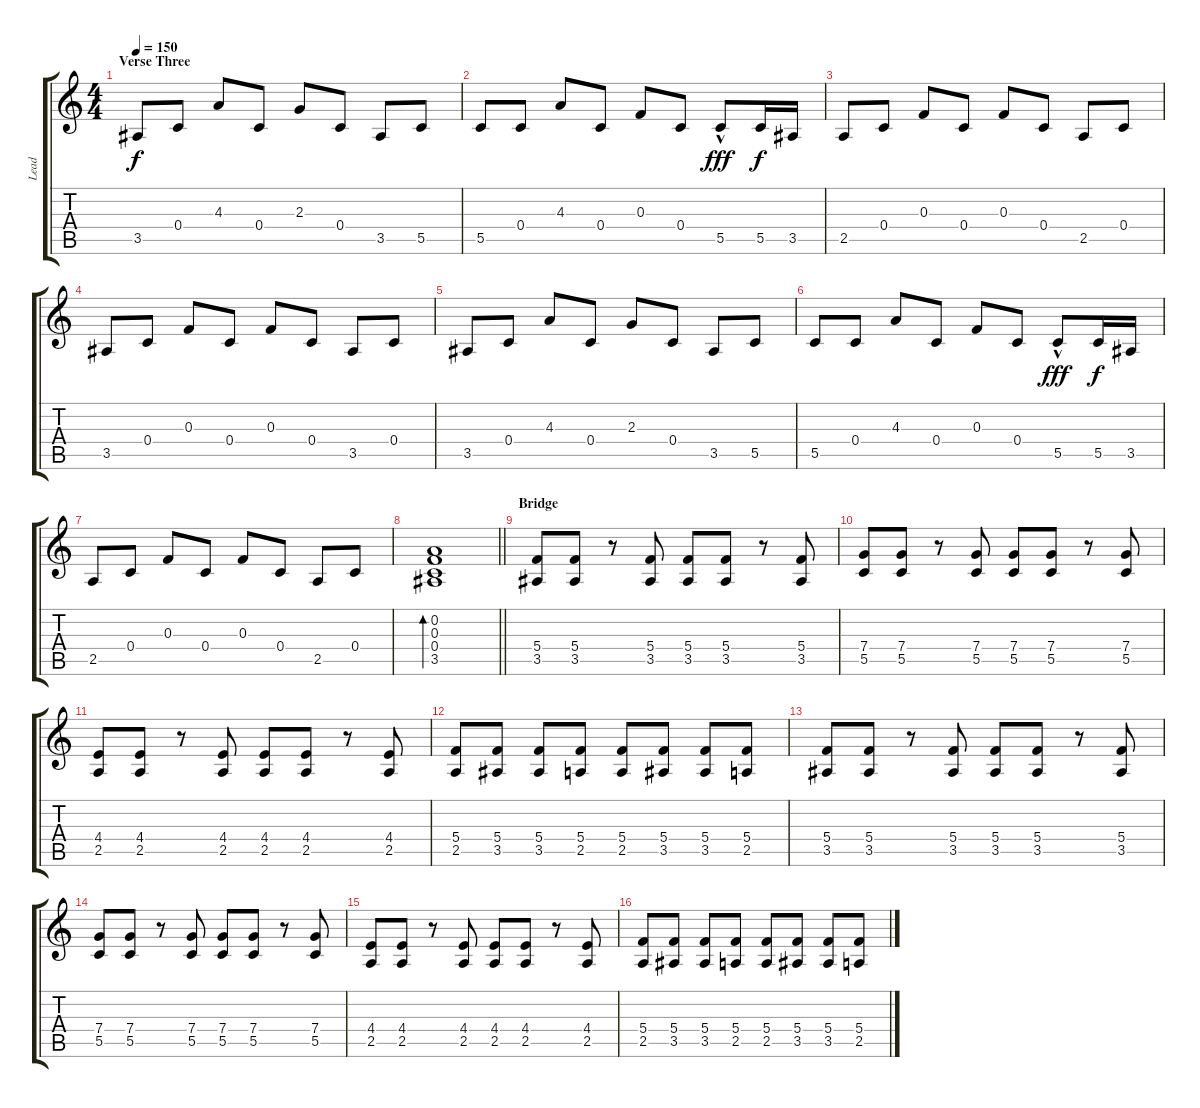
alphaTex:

\track ("Lead" "Lead") {instrument distortionguitar}
\staff {score tabs}
\tuning (D4 A3 F3 C3 G2 C2) {hide}
\ts (4 4)
\section ("" "Verse Three")
\tempo 150
\clef g2
\ks c
3.5.8{dy f} 0.4.8 4.3.8 0.4.8 2.3.8 0.4.8 3.5.8 5.5.8 |
5.5.8 0.4.8 4.3.8 0.4.8 0.3.8 0.4.8 5.5{hac}.8{dy fff} 5.5.16{dy f} 3.5.16 |
2.5.8 0.4.8 0.3.8 0.4.8 0.3.8 0.4.8 2.5.8 0.4.8 |
3.5.8 0.4.8 0.3.8 0.4.8 0.3.8 0.4.8 3.5.8 0.4.8 |
3.5.8 0.4.8 4.3.8 0.4.8 2.3.8 0.4.8 3.5.8 5.5.8 |
5.5.8 0.4.8 4.3.8 0.4.8 0.3.8 0.4.8 5.5{hac}.8{dy fff} 5.5.16{dy f} 3.5.16 |
2.5.8 0.4.8 0.3.8 0.4.8 0.3.8 0.4.8 2.5.8 0.4.8 |
\barLineRight lightlight
(0.2 0.3 0.4 3.5).1{bd 480} |
\section ("" "Bridge")
(5.4 3.5).8 (5.4 3.5).8 r.8 (5.4 3.5).8 (5.4 3.5).8 (5.4 3.5).8 r.8 (5.4 3.5).8 |
(7.4 5.5).8 (7.4 5.5).8 r.8 (7.4 5.5).8 (7.4 5.5).8 (7.4 5.5).8 r.8 (7.4 5.5).8 |
(4.4 2.5).8 (4.4 2.5).8 r.8 (4.4 2.5).8 (4.4 2.5).8 (4.4 2.5).8 r.8 (4.4 2.5).8 |
(5.4 2.5).8 (5.4 3.5).8 (5.4 3.5).8 (5.4 2.5).8 (5.4 2.5).8 (5.4 3.5).8 (5.4 3.5).8 (5.4 2.5).8 |
(5.4 3.5).8 (5.4 3.5).8 r.8 (5.4 3.5).8 (5.4 3.5).8 (5.4 3.5).8 r.8 (5.4 3.5).8 |
(7.4 5.5).8 (7.4 5.5).8 r.8 (7.4 5.5).8 (7.4 5.5).8 (7.4 5.5).8 r.8 (7.4 5.5).8 |
(4.4 2.5).8 (4.4 2.5).8 r.8 (4.4 2.5).8 (4.4 2.5).8 (4.4 2.5).8 r.8 (4.4 2.5).8 |
(5.4 2.5).8 (5.4 3.5).8 (5.4 3.5).8 (5.4 2.5).8 (5.4 2.5).8 (5.4 3.5).8 (5.4 3.5).8 (5.4 2.5).8
